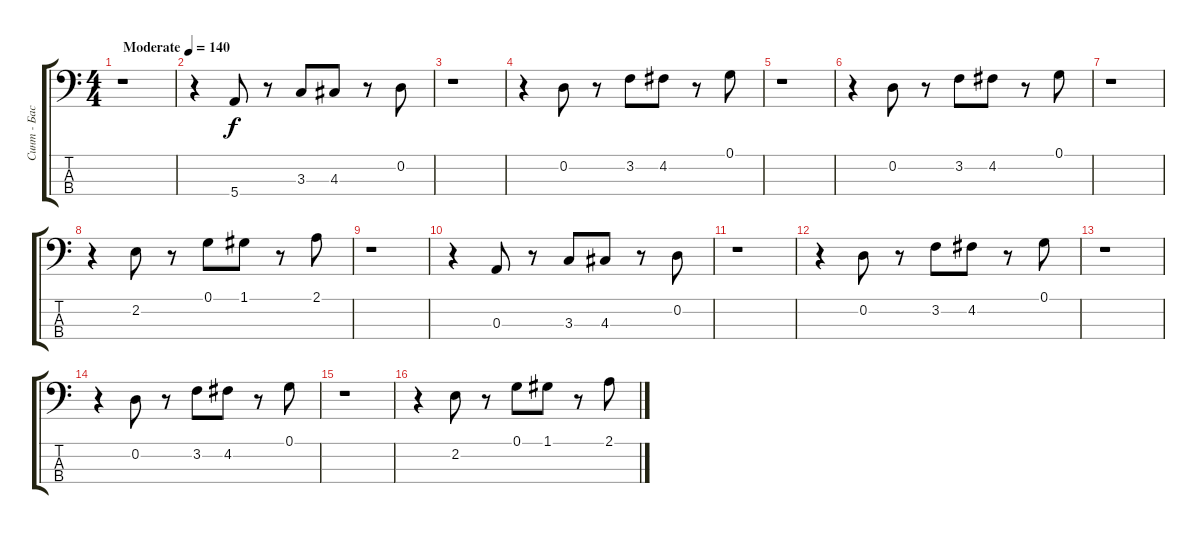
\track ("Синт - Бас" "Синт - Бас") {instrument electricbassfinger}
\staff {score tabs}
\tuning (G2 D2 A1 E1) {hide}
\ts (4 4)
\tempo (140 "Moderate")
\clef f4
\ks c
r.1{dy f instrument electricbassfinger} |
r.4 5.4.8 r.8 3.3.8 4.3.8 r.8 0.2.8 |
r.1 |
r.4 0.2.8 r.8 3.2.8 4.2.8 r.8 0.1.8 |
r.1 |
r.4 0.2.8 r.8 3.2.8 4.2.8 r.8 0.1.8 |
r.1 |
r.4 2.2.8 r.8 0.1.8 1.1.8 r.8 2.1.8 |
r.1 |
r.4 0.3.8 r.8 3.3.8 4.3.8 r.8 0.2.8 |
r.1 |
r.4 0.2.8 r.8 3.2.8 4.2.8 r.8 0.1.8 |
r.1 |
r.4 0.2.8 r.8 3.2.8 4.2.8 r.8 0.1.8 |
r.1 |
r.4 2.2.8 r.8 0.1.8 1.1.8 r.8 2.1.8
